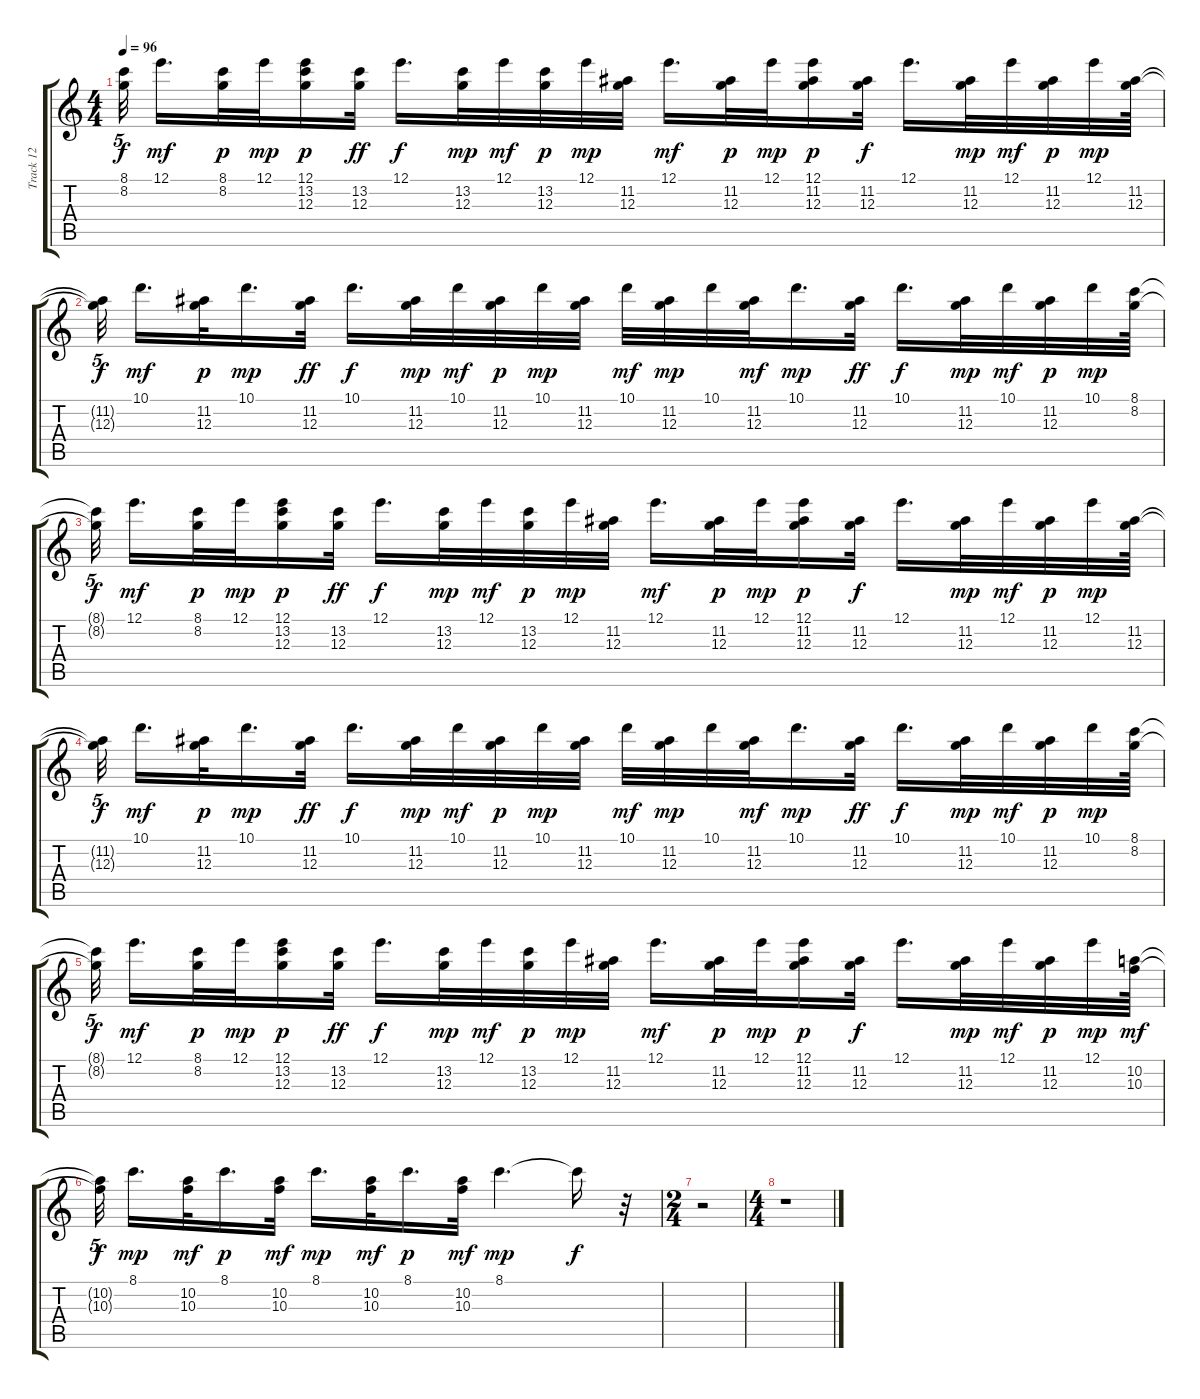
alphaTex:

\track ("Track 12" "Track 12") {instrument acousticguitarsteel}
\staff {score tabs}
\tuning (E4 B3 G3 D3 A2 E2) {hide}
\ts (4 4)
\tempo 96
\clef g2
\ks c
(8.1{t} 8.2{t}).32{tu (5 4) dy f} 12.1.16{d dy mf} (8.1 8.2).32{dy p} 12.1.32{dy mp} (12.1 13.2 12.3).16{dy p} (13.2 12.3).32{dy ff} 12.1.16{d dy f} (13.2 12.3).32{dy mp} 12.1.32{dy mf} (13.2 12.3).32{dy p} 12.1.32{dy mp} (11.2 12.3).32 12.1.16{d dy mf} (11.2 12.3).32{dy p} 12.1.32{dy mp} (12.1 11.2 12.3).16{dy p} (11.2 12.3).32{dy f} 12.1.16{d} (11.2 12.3).32{dy mp} 12.1.32{dy mf} (11.2 12.3).32{dy p} 12.1.32{dy mp} (11.2 12.3).64 |
(11.2{t} 12.3{t}).32{tu (5 4) dy f} 10.1.16{d dy mf} (11.2 12.3).32{dy p} 10.1.16{d dy mp} (11.2 12.3).32{dy ff} 10.1.16{d dy f} (11.2 12.3).32{dy mp} 10.1.32{dy mf} (11.2 12.3).32{dy p} 10.1.32{dy mp} (11.2 12.3).32 10.1.32{dy mf} (11.2 12.3).32{dy mp} 10.1.32 (11.2 12.3).32{dy mf} 10.1.16{d dy mp} (11.2 12.3).32{dy ff} 10.1.16{d dy f} (11.2 12.3).32{dy mp} 10.1.32{dy mf} (11.2 12.3).32{dy p} 10.1.32{dy mp} (8.1 8.2).64 |
(8.1{t} 8.2{t}).32{tu (5 4) dy f} 12.1.16{d dy mf} (8.1 8.2).32{dy p} 12.1.32{dy mp} (12.1 13.2 12.3).16{dy p} (13.2 12.3).32{dy ff} 12.1.16{d dy f} (13.2 12.3).32{dy mp} 12.1.32{dy mf} (13.2 12.3).32{dy p} 12.1.32{dy mp} (11.2 12.3).32 12.1.16{d dy mf} (11.2 12.3).32{dy p} 12.1.32{dy mp} (12.1 11.2 12.3).16{dy p} (11.2 12.3).32{dy f} 12.1.16{d} (11.2 12.3).32{dy mp} 12.1.32{dy mf} (11.2 12.3).32{dy p} 12.1.32{dy mp} (11.2 12.3).64 |
(11.2{t} 12.3{t}).32{tu (5 4) dy f} 10.1.16{d dy mf} (11.2 12.3).32{dy p} 10.1.16{d dy mp} (11.2 12.3).32{dy ff} 10.1.16{d dy f} (11.2 12.3).32{dy mp} 10.1.32{dy mf} (11.2 12.3).32{dy p} 10.1.32{dy mp} (11.2 12.3).32 10.1.32{dy mf} (11.2 12.3).32{dy mp} 10.1.32 (11.2 12.3).32{dy mf} 10.1.16{d dy mp} (11.2 12.3).32{dy ff} 10.1.16{d dy f} (11.2 12.3).32{dy mp} 10.1.32{dy mf} (11.2 12.3).32{dy p} 10.1.32{dy mp} (8.1 8.2).64 |
(8.1{t} 8.2{t}).32{tu (5 4) dy f} 12.1.16{d dy mf} (8.1 8.2).32{dy p} 12.1.32{dy mp} (12.1 13.2 12.3).16{dy p} (13.2 12.3).32{dy ff} 12.1.16{d dy f} (13.2 12.3).32{dy mp} 12.1.32{dy mf} (13.2 12.3).32{dy p} 12.1.32{dy mp} (11.2 12.3).32 12.1.16{d dy mf} (11.2 12.3).32{dy p} 12.1.32{dy mp} (12.1 11.2 12.3).16{dy p} (11.2 12.3).32{dy f} 12.1.16{d} (11.2 12.3).32{dy mp} 12.1.32{dy mf} (11.2 12.3).32{dy p} 12.1.32{dy mp} (10.2 10.3).64{dy mf} |
(10.2{t} 10.3{t}).32{tu (5 4) dy f} 8.1.16{d dy mp} (10.2 10.3).32{dy mf} 8.1.16{d dy p} (10.2 10.3).32{dy mf} 8.1.16{d dy mp} (10.2 10.3).32{dy mf} 8.1.16{d dy p} (10.2 10.3).32{dy mf} 8.1.4{d dy mp} 8.1{t}.16{dy f} r.32 |
\ts (2 4)
r.2 |
\ts (4 4)
r.1
